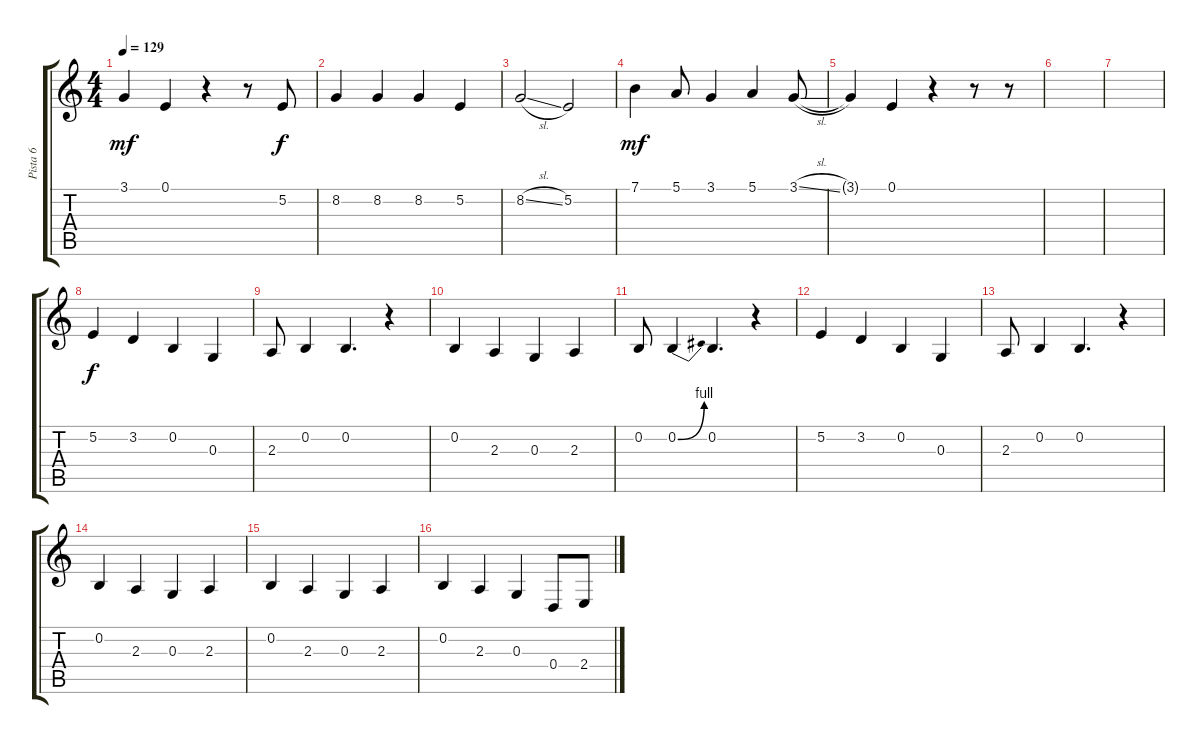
\track ("Pista 6" "Pista 6") {instrument altosax}
\staff {score tabs}
\tuning (E4 B3 G3 D3 A2 E2) {hide}
\ts (4 4)
\tempo 129
\clef g2
\ks c
3.1{t}.4{dy mf} 0.1.4 r.4 r.8 5.2.8{dy f instrument altosax} |
8.2.4 8.2.4 8.2.4 5.2.4 |
8.2{sl}.2 5.2.2 |
7.1.4{dy mf instrument lead6voice} 5.1.8 3.1.4 5.1.4 3.1{sl}.8 |
3.1{t}.4 0.1.4 r.4 r.8 r.8{instrument altosax} |
|
|
5.2.4{dy f} 3.2.4 0.2.4 0.3.4 |
2.3.8 0.2.4 0.2.4{d} r.4 |
0.2.4 2.3.4 0.3.4 2.3.4 |
0.2.8 0.2{be (bend 0 0 60 4)}.4 0.2.4{d} r.4 |
5.2.4 3.2.4 0.2.4 0.3.4 |
2.3.8 0.2.4 0.2.4{d} r.4 |
0.2.4 2.3.4 0.3.4 2.3.4 |
0.2.4 2.3.4 0.3.4 2.3.4 |
0.2.4 2.3.4 0.3.4 0.4.8 2.4.8
